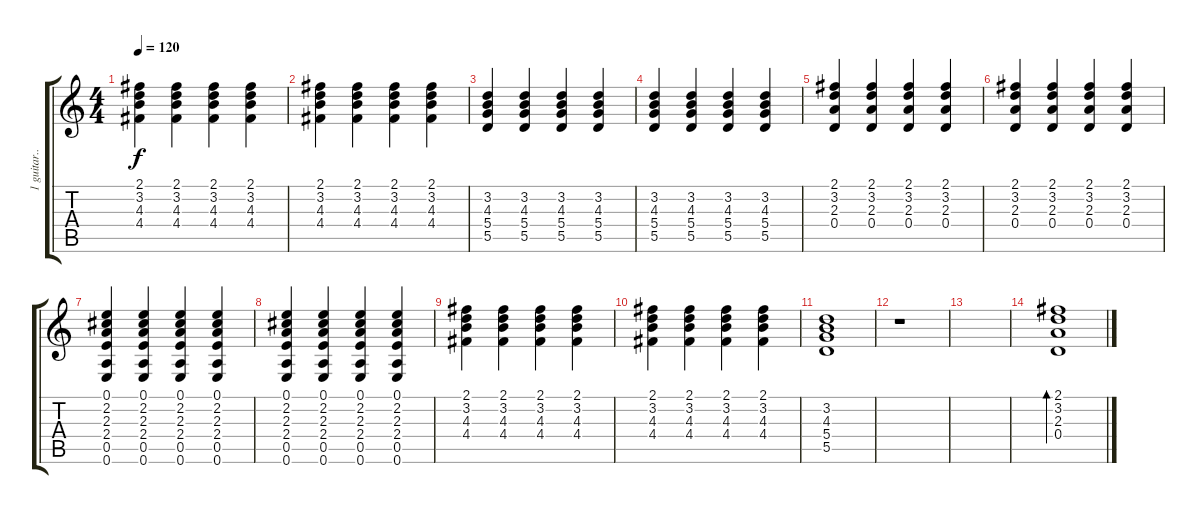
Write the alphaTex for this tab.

\track ("1 guitar... jerome" "1 guitar..") {instrument acousticguitarsteel}
\staff {score tabs}
\tuning (E4 B3 G3 D3 A2 E2) {hide}
\ts (4 4)
\tempo 120
\clef g2
\ks c
(2.1 3.2 4.3 4.4).4{dy f} (2.1 3.2 4.3 4.4).4 (2.1 3.2 4.3 4.4).4 (2.1 3.2 4.3 4.4).4 |
(2.1 3.2 4.3 4.4).4 (2.1 3.2 4.3 4.4).4 (2.1 3.2 4.3 4.4).4 (2.1 3.2 4.3 4.4).4 |
(3.2 4.3 5.4 5.5).4 (3.2 4.3 5.4 5.5).4 (3.2 4.3 5.4 5.5).4 (3.2 4.3 5.4 5.5).4 |
(3.2 4.3 5.4 5.5).4 (3.2 4.3 5.4 5.5).4 (3.2 4.3 5.4 5.5).4 (3.2 4.3 5.4 5.5).4 |
(2.1 3.2 2.3 0.4).4 (2.1 3.2 2.3 0.4).4 (2.1 3.2 2.3 0.4).4 (2.1 3.2 2.3 0.4).4 |
(2.1 3.2 2.3 0.4).4 (2.1 3.2 2.3 0.4).4 (2.1 3.2 2.3 0.4).4 (2.1 3.2 2.3 0.4).4 |
(0.1 2.2 2.3 2.4 0.5 0.6).4 (0.1 2.2 2.3 2.4 0.5 0.6).4 (0.1 2.2 2.3 2.4 0.5 0.6).4 (0.1 2.2 2.3 2.4 0.5 0.6).4 |
(0.1 2.2 2.3 2.4 0.5 0.6).4 (0.1 2.2 2.3 2.4 0.5 0.6).4 (0.1 2.2 2.3 2.4 0.5 0.6).4 (0.1 2.2 2.3 2.4 0.5 0.6).4 |
(2.1 3.2 4.3 4.4).4 (2.1 3.2 4.3 4.4).4 (2.1 3.2 4.3 4.4).4 (2.1 3.2 4.3 4.4).4 |
(2.1 3.2 4.3 4.4).4 (2.1 3.2 4.3 4.4).4 (2.1 3.2 4.3 4.4).4 (2.1 3.2 4.3 4.4).4 |
(3.2 4.3 5.4 5.5).1 |
r.1 |
|
(2.1 3.2 2.3 0.4).1{bd 240}
